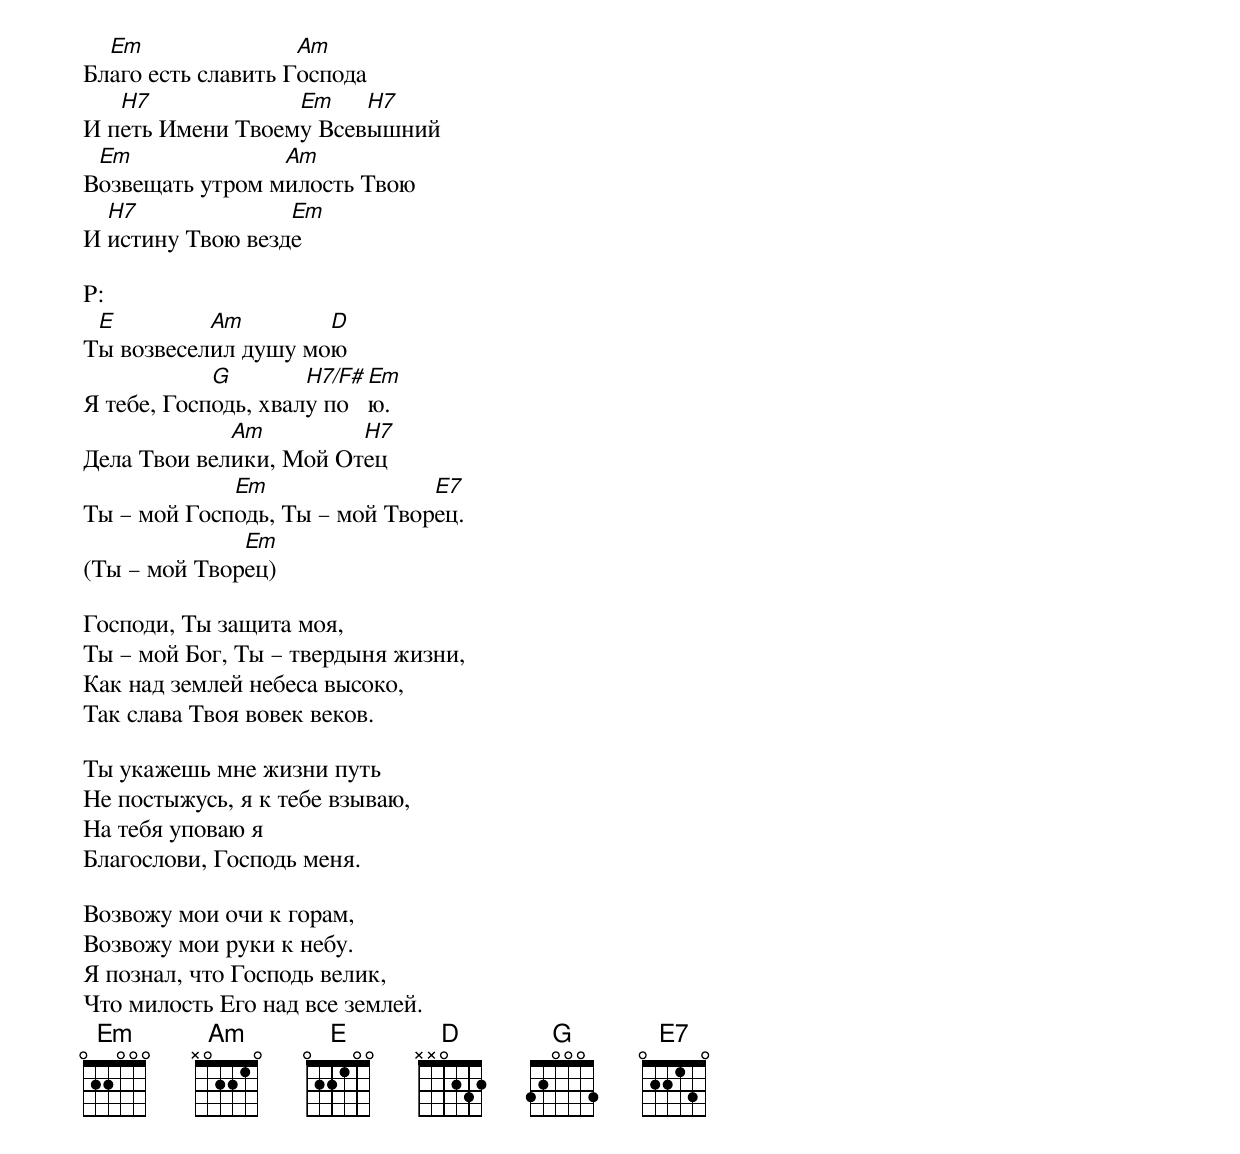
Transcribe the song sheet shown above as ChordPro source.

Бл[Em]аго есть славить Г[Am]оспода
И п[H7]еть Имени Твоем[Em]у Всев[H7]ышний
В[Em]озвещать утром м[Am]илость Твою
И [H7]истину Твою везд[Em]е

P:
Т[E]ы возвесел[Am]ил душу мо[D]ю
Я тебе, Госп[G]одь, хвал[H7/F#]у по[Em]ю.
Дела Твои вел[Am]ики, Мой От[H7]ец
Ты – мой Госп[Em]одь, Ты – мой Твор[E7]ец.
(Ты – мой Твор[Em]ец)

Господи, Ты защита моя,
Ты – мой Бог, Ты – твердыня жизни,
Как над землей небеса высоко,
Так слава Твоя вовек веков.

Ты укажешь мне жизни путь
Не постыжусь, я к тебе взываю,
На тебя уповаю я
Благослови, Господь меня.

Возвожу мои очи к горам,
Возвожу мои руки к небу.
Я познал, что Господь велик,
Что милость Его над все землей.
